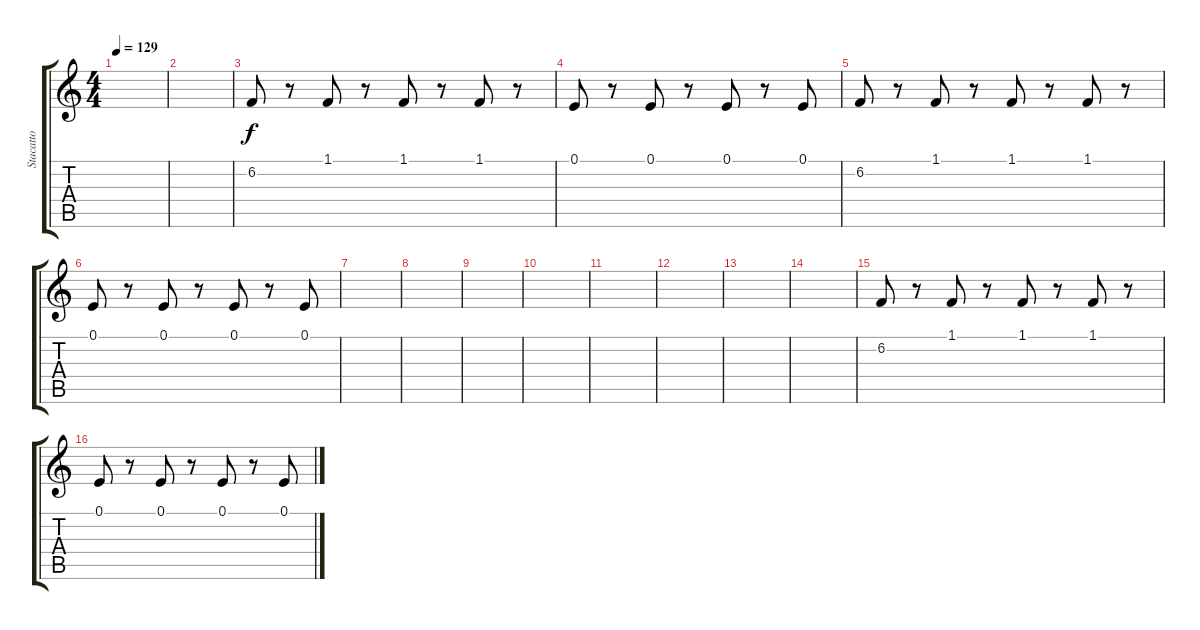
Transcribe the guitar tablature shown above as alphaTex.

\track ("Stacatto" "Stacatto") {instrument stringensemble1}
\staff {score tabs}
\tuning (E4 B3 G3 D3 A2 E2) {hide}
\ts (4 4)
\tempo 129
\clef g2
\ks c
|
|
6.2.8 r.8 1.1.8 r.8 1.1.8 r.8 1.1.8 r.8 |
0.1.8 r.8 0.1.8 r.8 0.1.8 r.8 0.1.8 |
6.2.8 r.8 1.1.8 r.8 1.1.8 r.8 1.1.8 r.8 |
0.1.8 r.8 0.1.8 r.8 0.1.8 r.8 0.1.8 |
|
|
|
|
|
|
|
|
6.2.8 r.8 1.1.8 r.8 1.1.8 r.8 1.1.8 r.8 |
0.1.8 r.8 0.1.8 r.8 0.1.8 r.8 0.1.8
